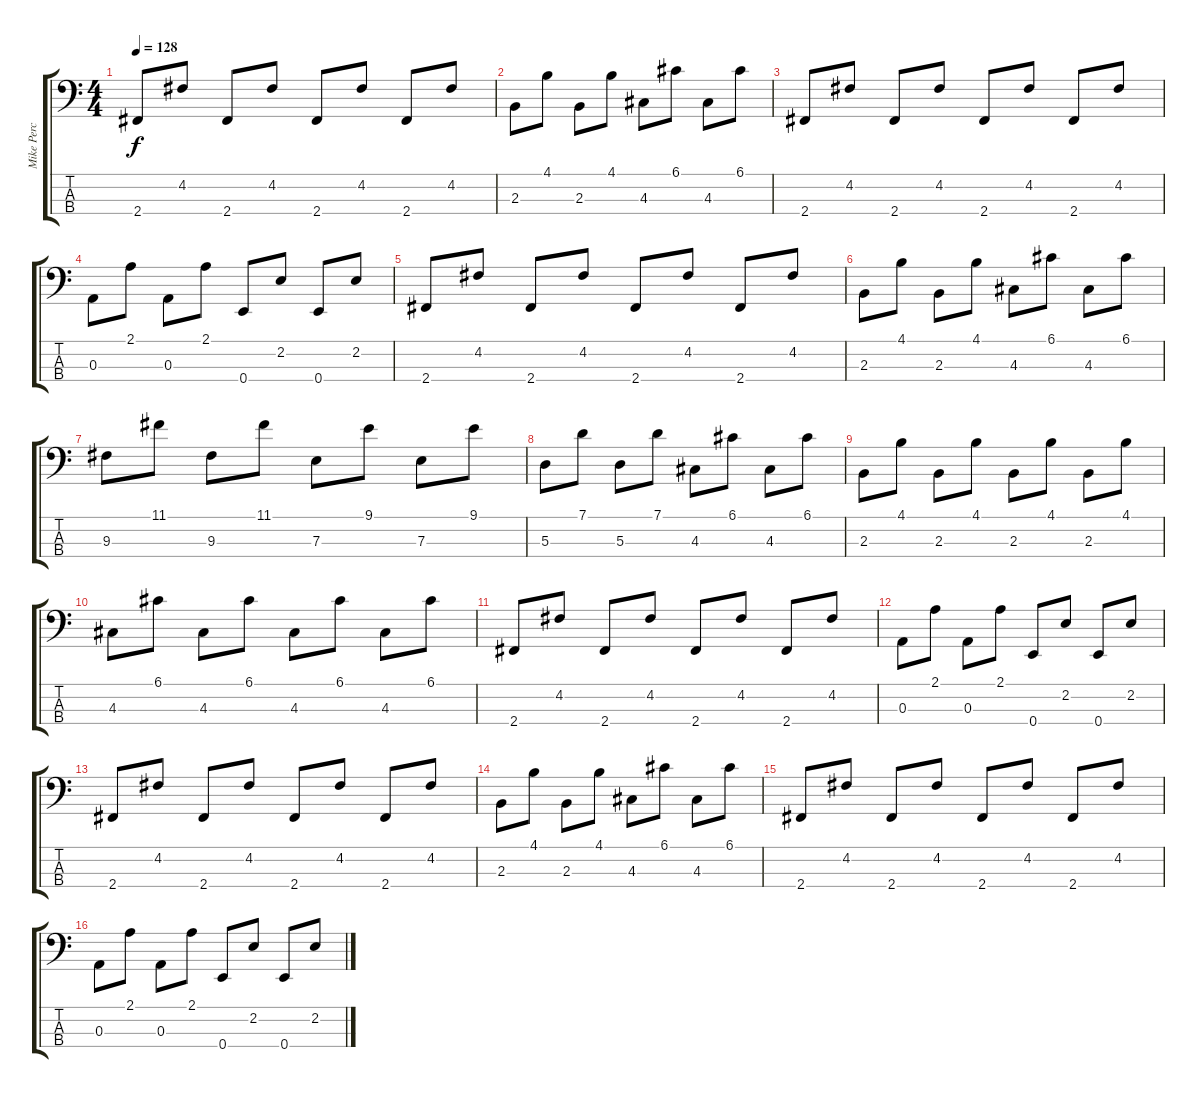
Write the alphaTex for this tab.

\track (" Mike Percy" " Mike Perc") {instrument slapbass1}
\staff {score tabs}
\tuning (G2 D2 A1 E1) {hide}
\ts (4 4)
\tempo 128
\clef f4
\ks c
2.4.8{dy f} 4.2.8 2.4.8 4.2.8 2.4.8 4.2.8 2.4.8 4.2.8 |
2.3.8 4.1.8 2.3.8 4.1.8 4.3.8 6.1.8 4.3.8 6.1.8 |
2.4.8 4.2.8 2.4.8 4.2.8 2.4.8 4.2.8 2.4.8 4.2.8 |
0.3.8 2.1.8 0.3.8 2.1.8 0.4.8 2.2.8 0.4.8 2.2.8 |
2.4.8 4.2.8 2.4.8 4.2.8 2.4.8 4.2.8 2.4.8 4.2.8 |
2.3.8 4.1.8 2.3.8 4.1.8 4.3.8 6.1.8 4.3.8 6.1.8 |
9.3.8 11.1.8 9.3.8 11.1.8 7.3.8 9.1.8 7.3.8 9.1.8 |
5.3.8 7.1.8 5.3.8 7.1.8 4.3.8 6.1.8 4.3.8 6.1.8 |
2.3.8 4.1.8 2.3.8 4.1.8 2.3.8 4.1.8 2.3.8 4.1.8 |
4.3.8 6.1.8 4.3.8 6.1.8 4.3.8 6.1.8 4.3.8 6.1.8 |
2.4.8 4.2.8 2.4.8 4.2.8 2.4.8 4.2.8 2.4.8 4.2.8 |
0.3.8 2.1.8 0.3.8 2.1.8 0.4.8 2.2.8 0.4.8 2.2.8 |
2.4.8 4.2.8 2.4.8 4.2.8 2.4.8 4.2.8 2.4.8 4.2.8 |
2.3.8 4.1.8 2.3.8 4.1.8 4.3.8 6.1.8 4.3.8 6.1.8 |
2.4.8 4.2.8 2.4.8 4.2.8 2.4.8 4.2.8 2.4.8 4.2.8 |
0.3.8 2.1.8 0.3.8 2.1.8 0.4.8 2.2.8 0.4.8 2.2.8
